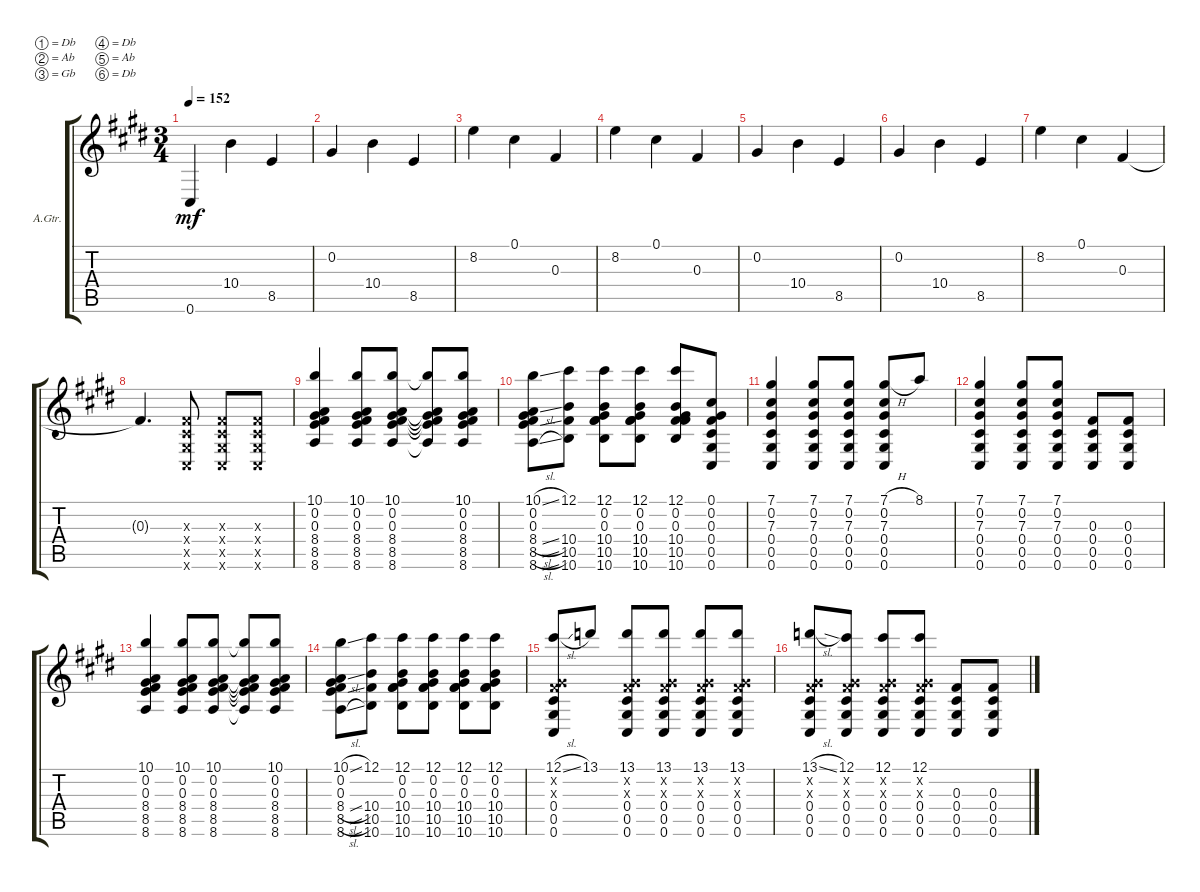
\defaultSystemsLayout 4
\bracketExtendMode groupsimilarinstruments
\firstSystemTrackNameOrientation horizontal
\otherSystemsTrackNameOrientation horizontal
\track ("Acoustic Guitar" "A.Gtr.") {instrument acousticguitarsteel}
\staff {score tabs}
\tuning (Db4 Ab3 Gb3 Db3 Ab2 Db2)
\ts (3 4)
\tempo 152
\clef g2
\scale
0.39
\ks c#minor
0.6.4{dy mf} 10.4.4 8.5.4 |
\scale
0.321429 0.2.4 10.4.4 8.5.4 |
\scale
0.288497 8.2.4 0.1.4 0.3.4 |
\scale
0.404286 8.2.4 0.1.4 0.3.4 |
\scale
0.288571 0.2.4 10.4.4 8.5.4 |
\scale
0.306973 0.2.4 10.4.4 8.5.4 |
8.2.4 0.1.4 0.3.4 |
0.3{t}.4{d} (0.3{x} 0.4{x} 0.5{x} 0.6{x}).8 (0.6{x} 0.5{x} 0.4{x} 0.3{x}).8 (0.3{x} 0.4{x} 0.5{x} 0.6{x}).8 |
(8.6 8.5 8.4 0.3 0.2 10.1).4 (10.1 0.2 0.3 8.4 8.5 8.6).8 (8.6 8.5 8.4 0.3 0.2 10.1).8 (10.1{t} 0.2{t} 0.3{t} 8.4{t} 8.5{t} 8.6{t}).8 (8.6 8.5 8.4 0.3 0.2 10.1).8 |
(10.1{sl} 0.2 0.3 8.4{sl} 8.5{sl} 8.6{sl}).8 (12.1 10.4 10.5 10.6).8 (12.1 0.2 0.3 10.4 10.5 10.6).8 (10.6 10.5 10.4 0.3 0.2 12.1).8 (12.1 0.2 0.3 10.4 10.5 10.6).8 (0.1 0.2 0.3 0.4 0.5 0.6).8 |
(0.6 0.5 0.4 7.3 0.2 7.1).4 (7.1 0.2 7.3 0.4 0.5 0.6).8 (0.6 0.5 0.4 7.3 0.2 7.1).8 (7.1{h} 0.2 7.3 0.4 0.5 0.6).8 8.1.8 |
(7.1 0.2 7.3 0.4 0.5 0.6).4 (0.6 0.5 0.4 7.3 0.2 7.1).8 (7.1 0.2 7.3 0.4 0.5 0.6).8 (0.6 0.5 0.4 0.3).8 (0.3 0.4 0.5 0.6).8 |
(8.6 8.5 8.4 0.3 0.2 10.1).4 (10.1 0.2 0.3 8.4 8.5 8.6).8 (8.6 8.5 8.4 0.3 0.2 10.1).8 (10.1{t} 0.2{t} 0.3{t} 8.4{t} 8.5{t} 8.6{t}).8 (8.6 8.5 8.4 0.3 0.2 10.1).8 |
(10.1{sl} 0.2 0.3 8.4{sl} 8.5{sl} 8.6{sl}).8 (12.1 10.4 10.5 10.6).8 (12.1 0.2 0.3 10.4 10.5 10.6).8 (10.6 10.5 10.4 0.3 0.2 12.1).8 (12.1 0.2 0.3 10.4 10.5 10.6).8 (12.1 0.2 0.3 10.4 10.5 10.6).8 |
(12.1{sl} 0.2{x} 0.3{x} 0.4 0.5 0.6).8 13.1.8 (13.1 0.2{x} 0.3{x} 0.4 0.5 0.6).8 (0.6 0.5 0.4 0.3{x} 0.2{x} 13.1).8 (13.1 0.2{x} 0.3{x} 0.4 0.5 0.6).8 (0.6 0.5 0.4 0.3{x} 0.2{x} 13.1).8 |
(13.1{sl} 0.2{x} 0.3{x} 0.4 0.5 0.6).8 (12.1 0.2{x} 0.3{x} 0.4 0.5 0.6).8 (0.6 0.5 0.4 0.3{x} 0.2{x} 12.1).8 (12.1 0.2{x} 0.3{x} 0.4 0.5 0.6).8 (0.6 0.5 0.4 0.3).8 (0.3 0.5 0.4 0.6).8
